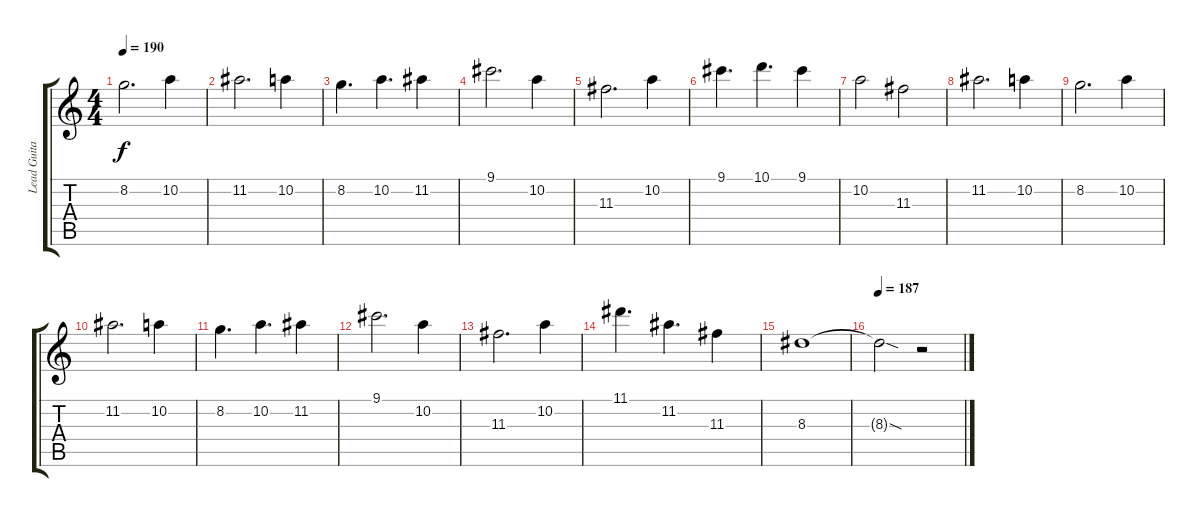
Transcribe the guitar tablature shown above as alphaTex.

\track ("Lead Guitar" "Lead Guita") {instrument acousticguitarsteel}
\staff {score tabs}
\tuning (E4 B3 G3 D3 A2 D2) {hide}
\ts (4 4)
\tempo 190
\clef g2
\ks c
8.2.2{d dy f} 10.2.4 |
11.2.2{d} 10.2.4 |
8.2.4{d} 10.2.4{d} 11.2.4 |
9.1.2{d} 10.2.4 |
11.3.2{d} 10.2.4 |
9.1.4{d} 10.1.4{d} 9.1.4 |
10.2.2 11.3.2 |
11.2.2{d} 10.2.4 |
8.2.2{d} 10.2.4 |
11.2.2{d} 10.2.4 |
8.2.4{d} 10.2.4{d} 11.2.4 |
9.1.2{d} 10.2.4 |
11.3.2{d} 10.2.4 |
11.1.4{d} 11.2.4{d} 11.3.4 |
8.3.1 |
\tempo 187
8.3{sod t}.2 r.2
